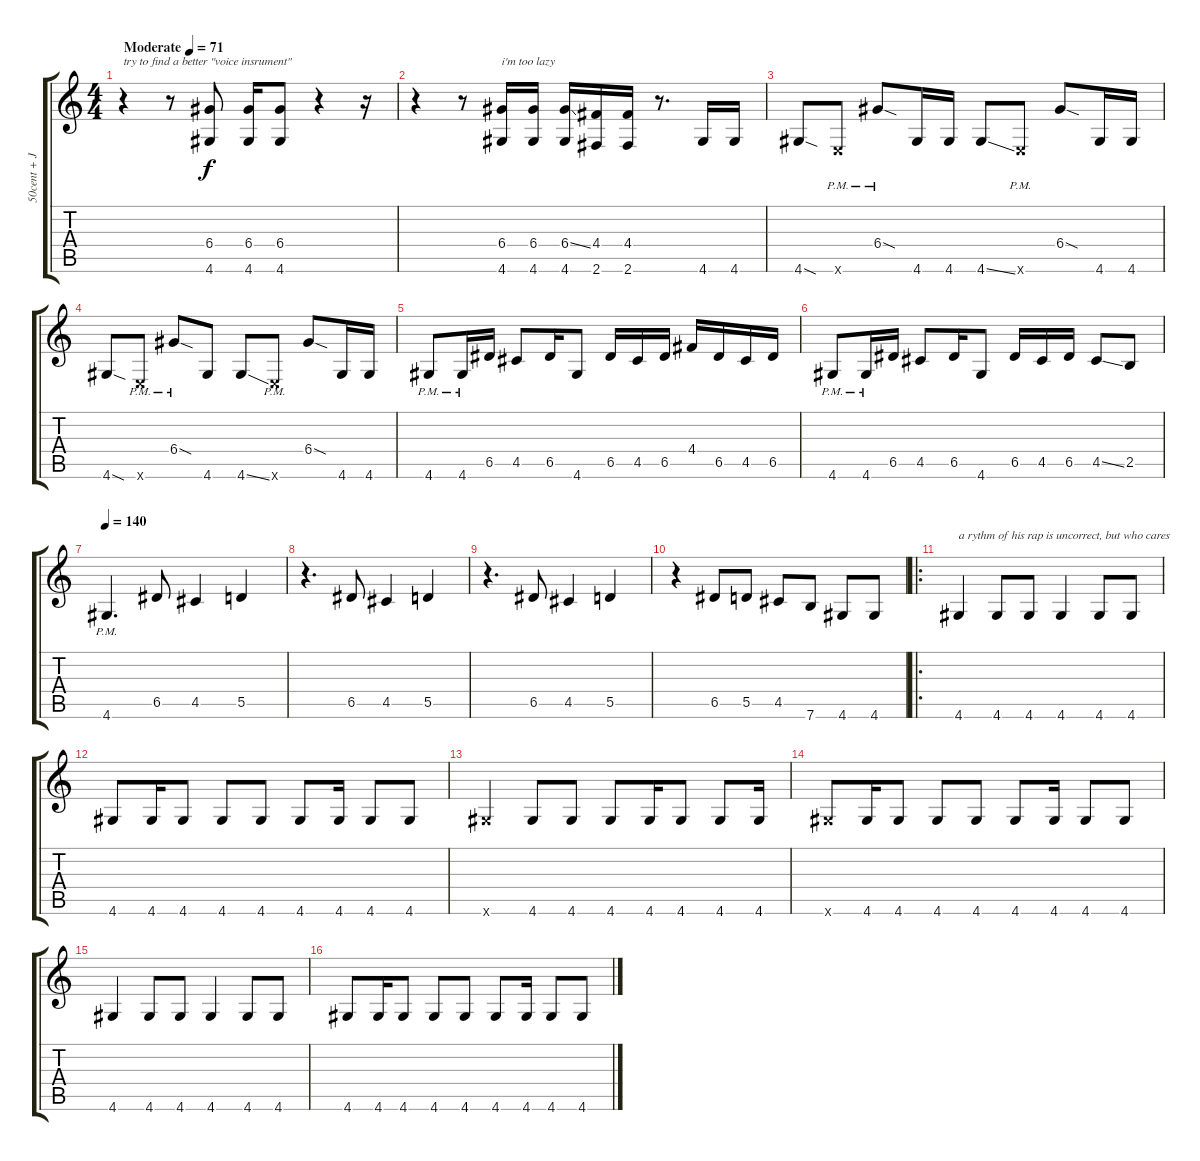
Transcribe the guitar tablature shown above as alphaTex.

\track ("50cent + Justin" "50cent + J") {instrument banjo}
\staff {score tabs}
\tuning (E4 B3 G3 D3 A2 E2) {hide}
\displaytranspose 12
\ts (4 4)
\tempo (71 "Moderate")
\clef g2
\ks c
r.4{txt "try to find a better \"voice insrument\"" dy f instrument banjo} r.8 (6.4 4.6).8 (6.4 4.6).16 (6.4 4.6).8 r.4 r.16 |
r.4 r.8 (6.4 4.6).16{txt "i'm too lazy"} (6.4 4.6).16 (6.4{ss} 4.6).16 (4.4 2.6).16 (4.4 2.6).16 r.8{d} 4.6.16 4.6.16 |
4.6{sod}.8 0.6{pm x}.8 6.4{sod pm}.8 4.6.16 4.6.16 4.6{ss}.8 0.6{pm x}.8 6.4{sod}.8 4.6.16 4.6.16 |
4.6{sod}.8 0.6{pm x}.8 6.4{sod pm}.8 4.6.8 4.6{ss}.8 0.6{pm x}.8 6.4{sod}.8 4.6.16 4.6.16 |
4.6{pm}.8 4.6{pm}.16 6.5.16 4.5.8 6.5.16 4.6.8 6.5.16 4.5.16 6.5.16 4.4.16 6.5.16 4.5.16 6.5.16 |
4.6{pm}.8 4.6{pm}.16 6.5.16 4.5.8 6.5.16 4.6.8 6.5.16 4.5.16 6.5.16 4.5{ss}.8 2.5.8 |
\tempo 140
4.6{pm}.4{d} 6.5.8 4.5.4 5.5.4 |
r.4{d} 6.5.8 4.5.4 5.5.4 |
r.4{d} 6.5.8 4.5.4 5.5.4 |
r.4 6.5.8 5.5.8 4.5.8 7.6.8 4.6.8 4.6.8 |
\ro
4.6.4{txt "a rythm of his rap is uncorrect, but who cares"} 4.6.8 4.6.8 4.6.4 4.6.8 4.6.8 |
4.6.8 4.6.16 4.6.8 4.6.8 4.6.8 4.6.8 4.6.16 4.6.8 4.6.8 |
4.6{x}.4 4.6.8 4.6.8 4.6.8 4.6.16 4.6.8 4.6.8 4.6.16 |
4.6{x}.8 4.6.16 4.6.8 4.6.8 4.6.8 4.6.8 4.6.16 4.6.8 4.6.8 |
4.6.4 4.6.8 4.6.8 4.6.4 4.6.8 4.6.8 |
4.6.8 4.6.16 4.6.8 4.6.8 4.6.8 4.6.8 4.6.16 4.6.8 4.6.8
